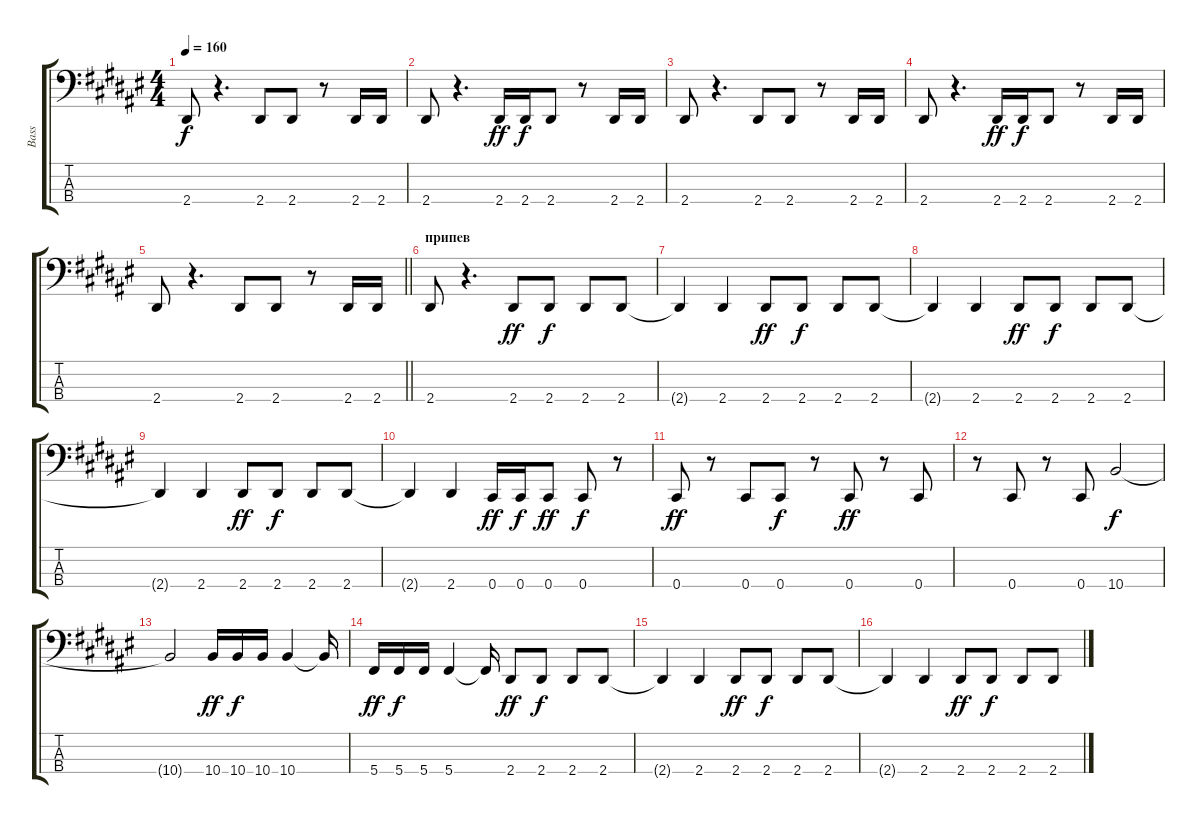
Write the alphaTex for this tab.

\track ("Bass" "Bass") {instrument acousticbass}
\staff {score tabs}
\tuning (Gb2 Db2 Ab1 Db1) {hide}
\ts (4 4)
\tempo 160
\clef f4
\ks d#minor
2.4.8{dy f} r.4{d} 2.4.8 2.4.8 r.8 2.4.16 2.4.16 |
2.4.8 r.4{d} 2.4.16{dy ff} 2.4.16{dy f} 2.4.8 r.8 2.4.16 2.4.16 |
2.4.8 r.4{d} 2.4.8 2.4.8 r.8 2.4.16 2.4.16 |
2.4.8 r.4{d} 2.4.16{dy ff} 2.4.16{dy f} 2.4.8 r.8 2.4.16 2.4.16 |
\barLineRight lightlight
2.4.8 r.4{d} 2.4.8 2.4.8 r.8 2.4.16 2.4.16 |
\section ("" "припев")
2.4.8 r.4{d} 2.4.8{dy ff} 2.4.8{dy f} 2.4.8 2.4.8 |
2.4{t}.4 2.4.4 2.4.8{dy ff} 2.4.8{dy f} 2.4.8 2.4.8 |
2.4{t}.4 2.4.4 2.4.8{dy ff} 2.4.8{dy f} 2.4.8 2.4.8 |
2.4{t}.4 2.4.4 2.4.8{dy ff} 2.4.8{dy f} 2.4.8 2.4.8 |
2.4{t}.4 2.4.4 0.4.16{dy ff} 0.4.16{dy f} 0.4.8{dy ff} 0.4.8{dy f} r.8 |
0.4.8{dy ff} r.8 0.4.8 0.4.8{dy f} r.8 0.4.8{dy ff} r.8 0.4.8 |
r.8 0.4.8 r.8 0.4.8 10.4.2{dy f} |
10.4{t}.2 10.4.16{dy ff} 10.4.16{dy f} 10.4.16 10.4.4 10.4{t}.16 |
5.4.16{dy ff} 5.4.16{dy f} 5.4.16 5.4.4 5.4{t}.16 2.4.8{dy ff} 2.4.8{dy f} 2.4.8 2.4.8 |
2.4{t}.4 2.4.4 2.4.8{dy ff} 2.4.8{dy f} 2.4.8 2.4.8 |
2.4{t}.4 2.4.4 2.4.8{dy ff} 2.4.8{dy f} 2.4.8 2.4.8
